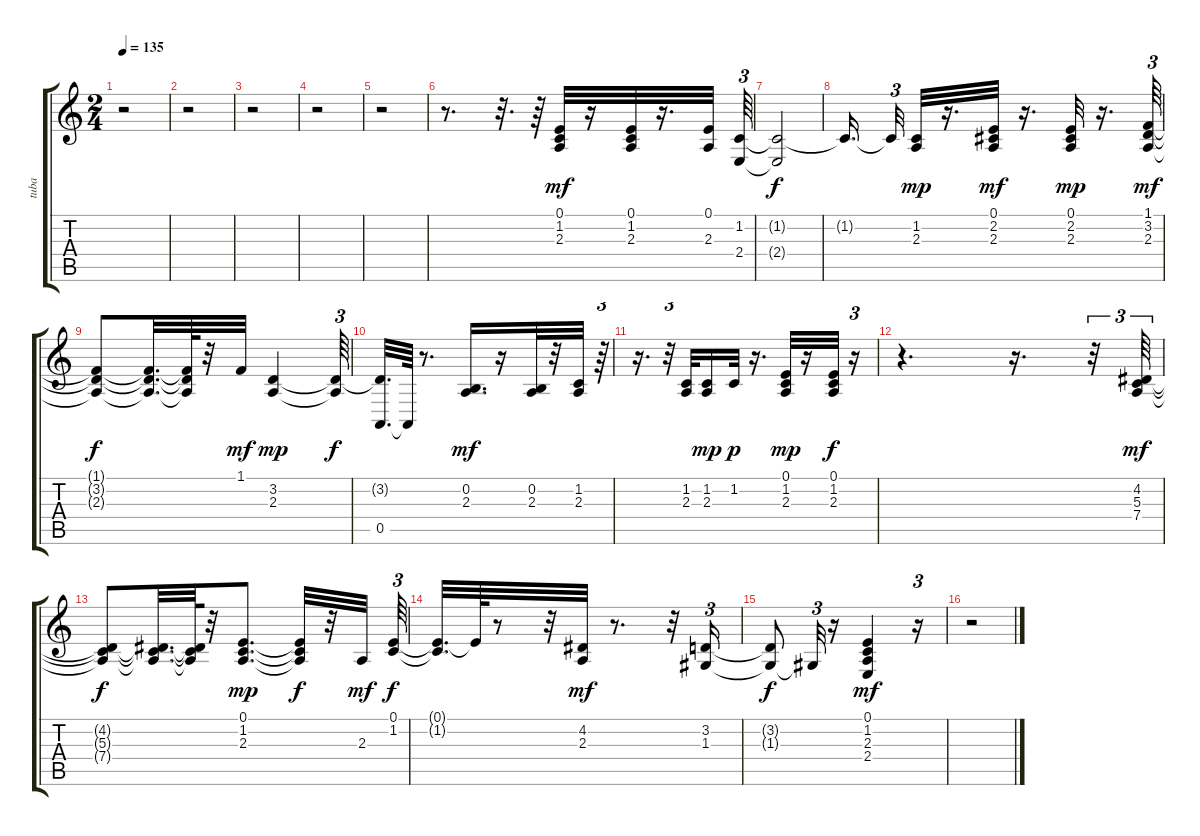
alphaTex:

\track ("tuba" "tuba") {instrument trombone}
\staff {score tabs}
\tuning (E4 B3 G3 D3 A2 E2) {hide}
\ts (2 4)
\tempo 135
\clef g2
\ks c
r.2{dy f} |
r.2 |
r.2 |
r.2 |
r.2 |
r.8{d} r.32{d} r.64 (0.1 1.2 2.3).32{dy mf} r.16 (0.1 1.2 2.3).32 r.16{d} (0.1 2.3).32 (1.2 2.4).64{tu (3 2)} |
(1.2{t} 2.4{t}).2{dy f} |
1.2{t}.16{d beam splitsecondary} 1.2{t}.32{tu (3 2)} (1.2 2.3).32{dy mp} r.16{d} (0.1 2.2 2.3).32{dy mf} r.16{d} (0.1 2.2 2.3).32{dy mp} r.16{d} (1.1 3.2 2.3).64{tu (3 2) dy mf} |
(1.1{t} 3.2{t} 2.3{t}).8{dy f} (1.1{t} 3.2{t} 2.3{t}).32{d} (1.1{t} 3.2{t} 2.3{t}).64 r.32 1.1.32{dy mf} (3.2 2.3).4{dy mp} (3.2{t} 2.3{t}).64{tu (3 2) dy f} |
(3.2{t} 0.5).32{d} 0.5{t}.64 r.8{d} (0.2 2.3).16{d dy mf} r.16 (0.2 2.3).32 r.32 (1.2 2.3).32 r.64{tu (3 2)} |
r.16{d} r.32{tu (3 2)} (1.2 2.3).32 (1.2 2.3).16{dy mp} 1.2.32{dy p} r.16{d} (0.1 1.2 2.3).32{dy mp} r.16 (0.1 1.2 2.3).32{dy f} r.16{tu (3 2)} |
r.4{d} r.16{d} r.32{tu (3 2)} (4.2 5.3 7.4).64{tu (3 2) dy mf} |
(4.2{t} 5.3{t} 7.4{t}).8{dy f} (4.2{t} 5.3{t} 7.4{t}).32{d} (4.2{t} 5.3{t} 7.4{t}).64 r.32 (0.1 1.2 2.3).8{d dy mp} (0.1{t} 1.2{t} 2.3{t}).32{dy f} r.32 2.3.32{dy mf} (0.1 1.2).64{tu (3 2) dy f} |
(0.1{t} 1.2{t}).32{d} 0.1{t}.64 r.8 r.32 (4.2 2.3).32{dy mf} r.8{d} r.32 (3.2 1.3).16{tu (3 2)} |
(3.2{t} 1.3{t}).8{dy f} 1.3{t}.32{tu (3 2)} r.16 (0.1 1.2 2.3 2.4).4{dy mf} r.16{tu (3 2)} |
r.2
